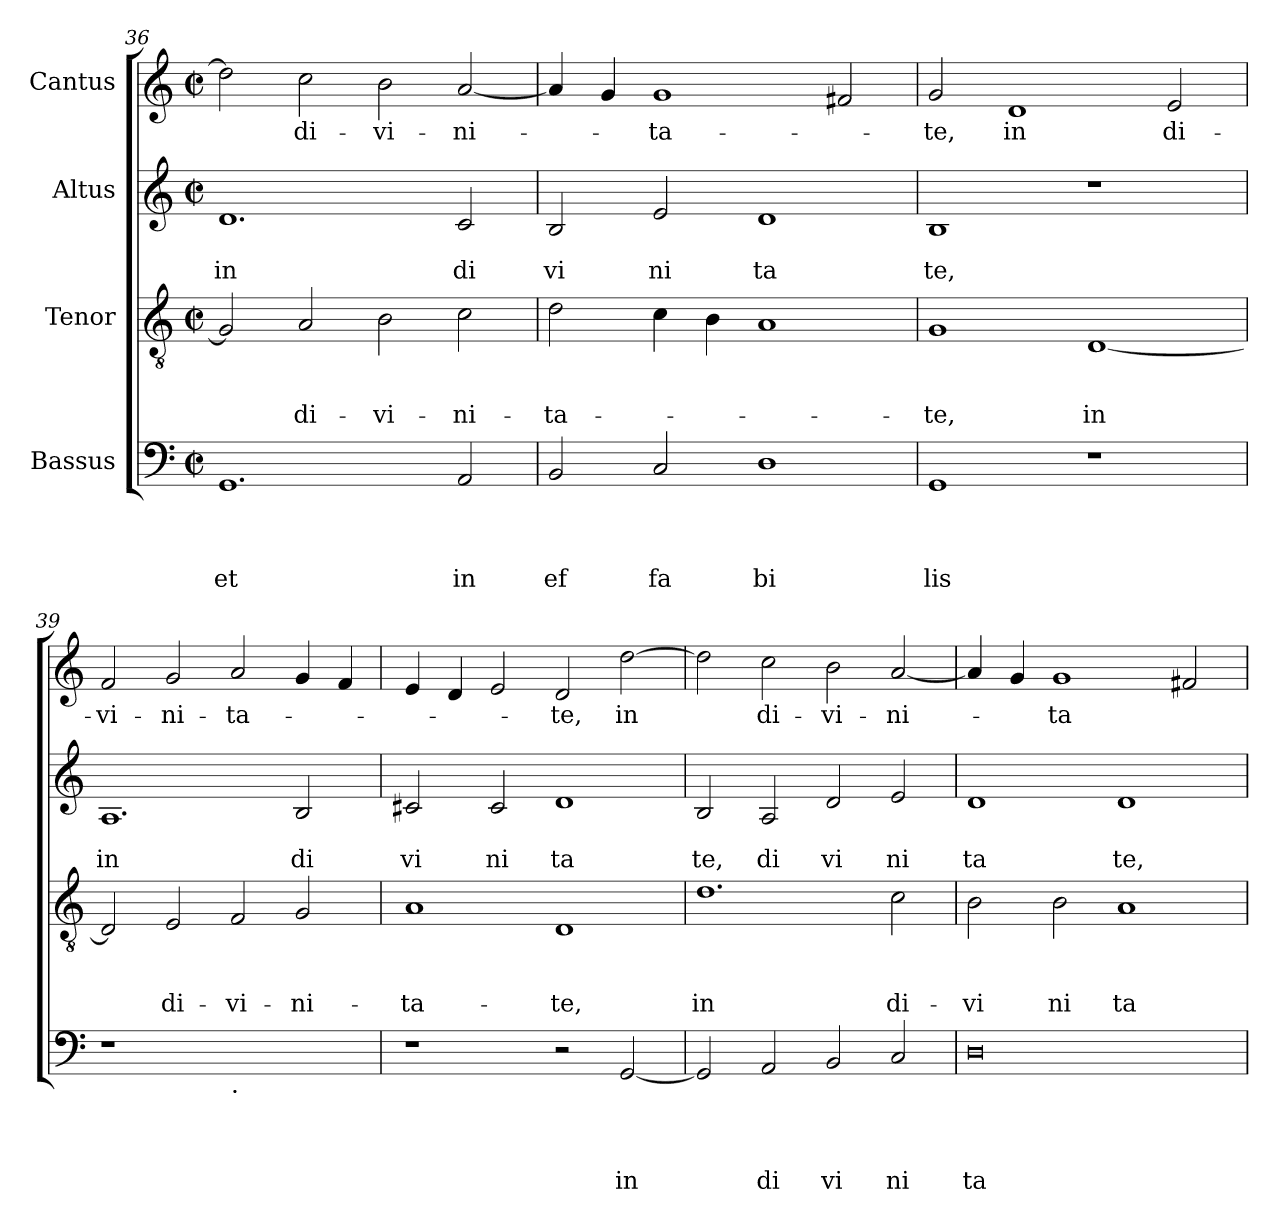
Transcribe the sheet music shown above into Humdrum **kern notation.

**kern	**text	**text	**text	**text	**kern	**text	**text	**text	**kern	**text	**text	**kern	**text
*part4	*part4	*part4	*part4	*part4	*part3	*part3	*part3	*part3	*part2	*part2	*part2	*part1	*part1
*staff4	*staff4	*staff4	*staff4	*staff4	*staff3	*staff3	*staff3	*staff3	*staff2	*staff2	*staff2	*staff1	*staff1
*I"Bassus	*	*	*	*	*I"Tenor	*	*	*	*I"Altus	*	*	*I"Cantus	*
!!LO:LB:g=z
*clefF4	*	*	*	*	*clefGv2	*	*	*	*clefG2	*	*	*clefG2	*
*k[]	*	*	*	*	*k[]	*	*	*	*k[]	*	*	*k[]	*
*C:	*	*	*	*	*C:	*	*	*	*C:	*	*	*C:	*
*M2/2	*	*	*	*	*M2/2	*	*	*	*M2/2	*	*	*M2/2	*
*met(c|)	*	*	*	*	*met(c|)	*	*	*	*met(c|)	*	*	*met(c|)	*
=36	=36	=36	=36	=36	=36	=36	=36	=36	=36	=36	=36	=36	=36
!	!	!	!	!LO:LY:b	!	!	!	!	!	!	!LO:LY:b	!	!
1.GG	.	.	.	et	2G/]	.	.	.	1.d	.	in	2dd\]	.
!	!	!	!	!	!	!	!	!LO:LY:b	!	!	!	!	!LO:LY:b
.	.	.	.	.	2A/	.	.	di-	.	.	.	2cc\	di-
!	!	!	!	!	!	!	!	!LO:LY:b	!	!	!	!	!LO:LY:b
.	.	.	.	.	2B\	.	.	-vi-	.	.	.	2b\	-vi-
!	!	!	!	!LO:LY:b	!	!	!	!LO:LY:b	!	!	!LO:LY:b	!	!LO:LY:b
2AA/	.	.	.	in	2c\	.	.	-ni-	2c/	.	di	[<2a/	-ni-
=37	=37	=37	=37	=37	=37	=37	=37	=37	=37	=37	=37	=37	=37
!	!	!	!	!LO:LY:b	!	!	!	!LO:LY:b	!	!	!LO:LY:b	!	!
2BB/	.	.	.	ef	2d\	.	.	-ta-	2B/	.	vi	4a/]	.
.	.	.	.	.	.	.	.	.	.	.	.	4g/	.
!	!	!	!	!LO:LY:b	!	!	!	!	!	!	!LO:LY:b	!	!LO:LY:b
2C/	.	.	.	fa	4c\	.	.	.	2e/	.	ni	1g	-ta-
.	.	.	.	.	4B\	.	.	.	.	.	.	.	.
!	!	!	!	!LO:LY:b	!	!	!	!	!	!	!LO:LY:b	!	!
1D	.	.	.	bi	1A	.	.	.	1d	.	ta	.	.
.	.	.	.	.	.	.	.	.	.	.	.	2f#X/	.
=38	=38	=38	=38	=38	=38	=38	=38	=38	=38	=38	=38	=38	=38
!	!	!	!	!LO:LY:b	!	!	!	!LO:LY:b	!	!	!LO:LY:b	!	!LO:LY:b
1GG	.	.	.	lis	1G	.	.	-te,	1B	.	te,	2g/	-te,
!	!	!	!	!	!	!	!	!	!	!	!	!	!LO:LY:b
.	.	.	.	.	.	.	.	.	.	.	.	1d	in
!	!	!	!	!	!	!	!	!LO:LY:b	!	!	!	!	!
1r	.	.	.	.	[<1D	.	.	in	1r	.	.	.	.
!	!	!	!	!	!	!	!	!	!	!	!	!	!LO:LY:b
.	.	.	.	.	.	.	.	.	.	.	.	2e/	di-
=39	=39	=39	=39	=39	=39	=39	=39	=39	=39	=39	=39	=39	=39
!	!	!	!	!	!	!	!	!	!	!	!LO:LY:b	!	!LO:LY:b
1r	.	.	.	.	2D/]	.	.	.	1.A	.	in	2f/	-vi-
!	!	!	!	!	!	!	!	!LO:LY:b	!	!	!	!	!LO:LY:b
.	.	.	.	.	2E/	.	.	di-	.	.	.	2g/	-ni-
!LO:TX:b:t=.	!	!	!	!	!	!	!	!	!	!	!	!	!
!	!	!	!	!	!	!	!	!LO:LY:b	!	!	!	!	!LO:LY:b
1ryy	.	.	.	.	2F/	.	.	-vi-	.	.	.	2a/	-ta-
!	!	!	!	!	!	!	!	!LO:LY:b	!	!	!LO:LY:b	!	!
.	.	.	.	.	2G/	.	.	-ni-	2B/	.	di	4g/	.
.	.	.	.	.	.	.	.	.	.	.	.	4f/	.
=40	=40	=40	=40	=40	=40	=40	=40	=40	=40	=40	=40	=40	=40
!	!	!	!	!	!	!	!	!LO:LY:b	!	!	!LO:LY:b	!	!
1r	.	.	.	.	1A	.	.	-ta-	2c#X/	.	vi	4e/	.
.	.	.	.	.	.	.	.	.	.	.	.	4d/	.
!	!	!	!	!	!	!	!	!	!	!	!LO:LY:b	!	!
.	.	.	.	.	.	.	.	.	2c#/	.	ni	2e/	.
!	!	!	!	!	!	!	!	!LO:LY:b	!	!	!LO:LY:b	!	!LO:LY:b
2r	.	.	.	.	1D	.	.	-te,	1d	.	ta	2d/	-te,
!	!	!	!	!LO:LY:b	!	!	!	!	!	!	!	!	!LO:LY:b
[<2GG/	.	.	.	in	.	.	.	.	.	.	.	[>2dd\	in
=41	=41	=41	=41	=41	=41	=41	=41	=41	=41	=41	=41	=41	=41
!	!	!	!	!	!	!	!	!LO:LY:b	!	!	!LO:LY:b	!	!
2GG/]	.	.	.	.	1.d	.	.	in	2B/	.	te,	2dd\]	.
!	!	!	!	!LO:LY:b	!	!	!	!	!	!	!LO:LY:b	!	!LO:LY:b
2AA/	.	.	.	di	.	.	.	.	2A/	.	di	2cc\	di-
!	!	!	!	!LO:LY:b	!	!	!	!	!	!	!LO:LY:b	!	!LO:LY:b
2BB/	.	.	.	vi	.	.	.	.	2d/	.	vi	2b\	-vi-
!	!	!	!	!LO:LY:b	!	!	!	!LO:LY:b	!	!	!LO:LY:b	!	!LO:LY:b
2C/	.	.	.	ni	2c\	.	.	di-	2e/	.	ni	[<2a/	-ni-
!!LO:LB:g=z
=42	=42	=42	=42	=42	=42	=42	=42	=42	=42	=42	=42	=42	=42
!	!	!	!	!LO:LY:b	!	!	!	!LO:LY:b	!	!	!LO:LY:b	!	!
0D	.	.	.	ta	2B\	.	.	-vi	1d	.	ta	4a/]	.
.	.	.	.	.	.	.	.	.	.	.	.	4g/	.
!	!	!	!	!	!	!	!	!LO:LY:b	!	!	!	!	!LO:LY:b
.	.	.	.	.	2B\	.	.	ni	.	.	.	1g	-ta
!	!	!	!	!	!	!	!	!LO:LY:b	!	!	!LO:LY:b	!	!
.	.	.	.	.	1A	.	.	ta	1d	.	te,	.	.
.	.	.	.	.	.	.	.	.	.	.	.	2f#X/	.
=	=	=	=	=	=	=	=	=	=	=	=	=	=
*-	*-	*-	*-	*-	*-	*-	*-	*-	*-	*-	*-	*-	*-
